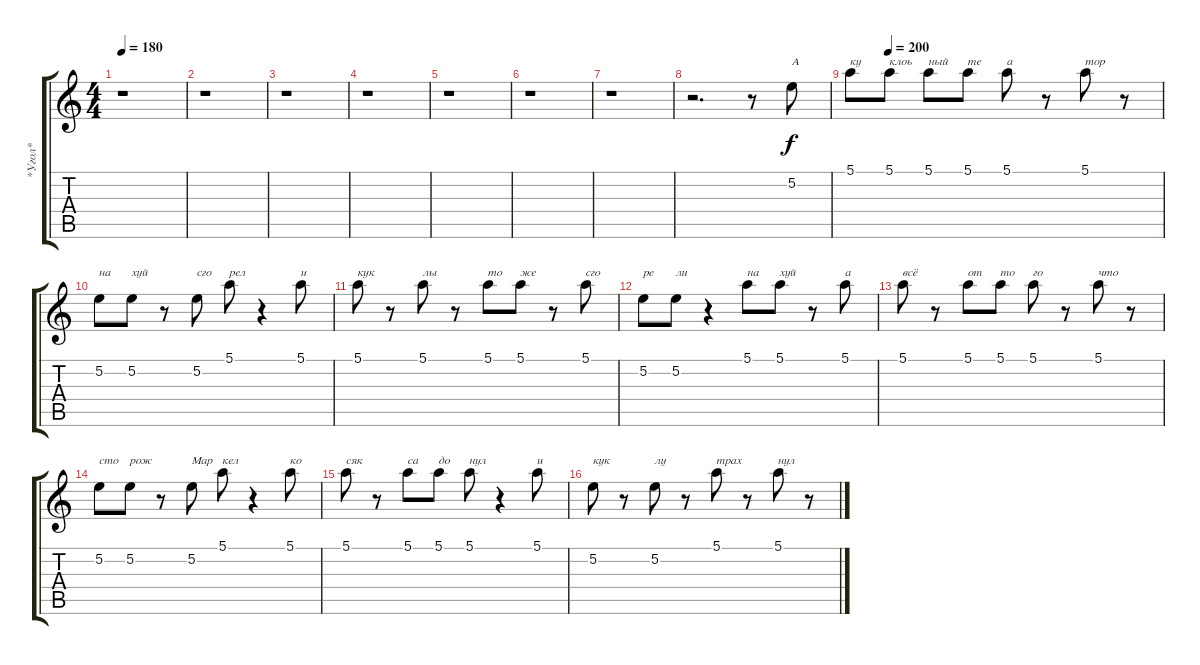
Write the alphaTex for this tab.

\track ("*Угол*" "*Угол*") {instrument electricguitarmuted}
\staff {score tabs}
\tuning (E4 B3 G3 D3 A2 E2) {hide}
\ts (4 4)
\tempo 180
\clef g2
\ks c
r.1{dy f instrument electricguitarmuted} |
r.1 |
r.1 |
r.1 |
r.1 |
r.1 |
r.1 |
r.2{d} r.8 5.2.8{txt "А"} |
\tempo (200 0.125)
5.1.8{txt "ку"} 5.1.8{txt "клоь"} 5.1.8{txt "ный"} 5.1.8{txt "те"} 5.1.8{txt "а"} r.8 5.1.8{txt "тор"} r.8 |
5.2.8{txt "на"} 5.2.8{txt "хуй"} r.8 5.2.8{txt "сго"} 5.1.8{txt "рел"} r.4 5.1.8{txt "и"} |
5.1.8{txt "кук"} r.8 5.1.8{txt "лы"} r.8 5.1.8{txt "то"} 5.1.8{txt "же"} r.8 5.1.8{txt "сго"} |
5.2.8{txt "ре"} 5.2.8{txt "ли"} r.4 5.1.8{txt "на"} 5.1.8{txt "хуй"} r.8 5.1.8{txt "а"} |
5.1.8{txt "всё"} r.8 5.1.8{txt "от"} 5.1.8{txt "то"} 5.1.8{txt "го"} r.8 5.1.8{txt "что"} r.8 |
5.2.8{txt "сто"} 5.2.8{txt "рож"} r.8 5.2.8{txt "Мар"} 5.1.8{txt "кел"} r.4 5.1.8{txt "ко"} |
5.1.8{txt "сяк"} r.8 5.1.8{txt "са"} 5.1.8{txt "до"} 5.1.8{txt "нул"} r.4 5.1.8{txt "и"} |
5.2.8{txt "кук"} r.8 5.2.8{txt "лу"} r.8 5.1.8{txt "трах"} r.8 5.1.8{txt "нул"} r.8
